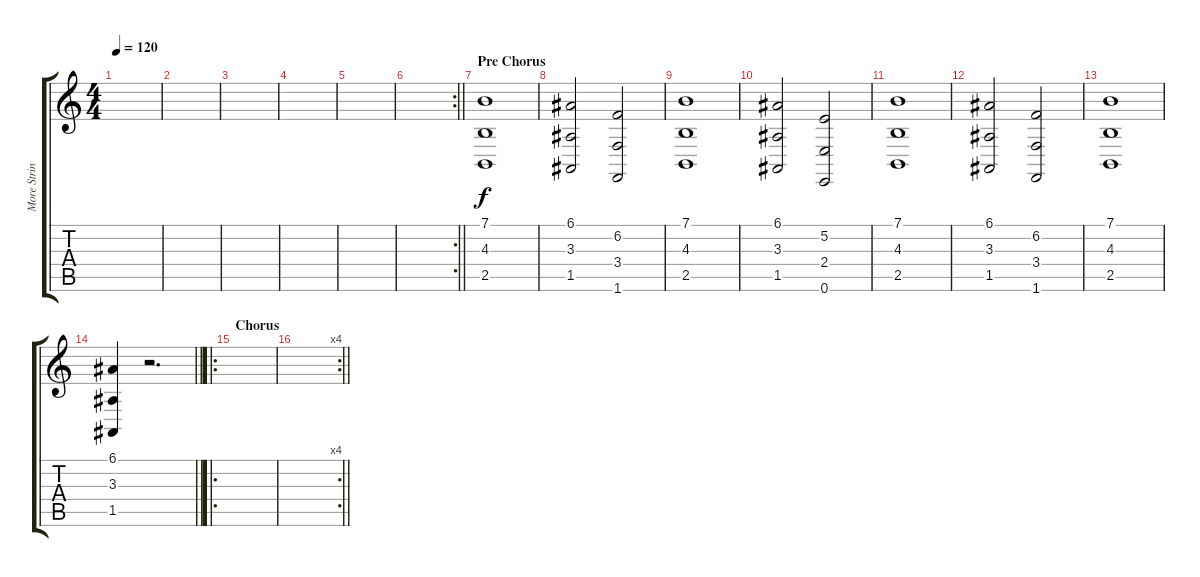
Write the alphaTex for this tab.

\track ("More Strings..." "More Strin") {instrument stringensemble1}
\staff {score tabs}
\tuning (E4 B3 G3 D3 A2 E2) {hide}
\ts (4 4)
\tempo 120
\clef g2
\ks c
|
|
|
|
|
\rc 2
\barLineRight lightlight
|
\section ("" "Pre Chorus")
(7.1 4.3 2.5).1 |
(6.1 3.3 1.5).2 (6.2 3.4 1.6).2 |
(7.1 4.3 2.5).1 |
(6.1 3.3 1.5).2 (5.2 2.4 0.6).2 |
(7.1 4.3 2.5).1 |
(6.1 3.3 1.5).2 (6.2 3.4 1.6).2 |
(7.1 4.3 2.5).1 |
\barLineRight lightlight
(6.1 3.3 1.5).4 r.2{d} |
\ro
\section ("" "Chorus")
|
\rc 4
\barLineRight lightlight
